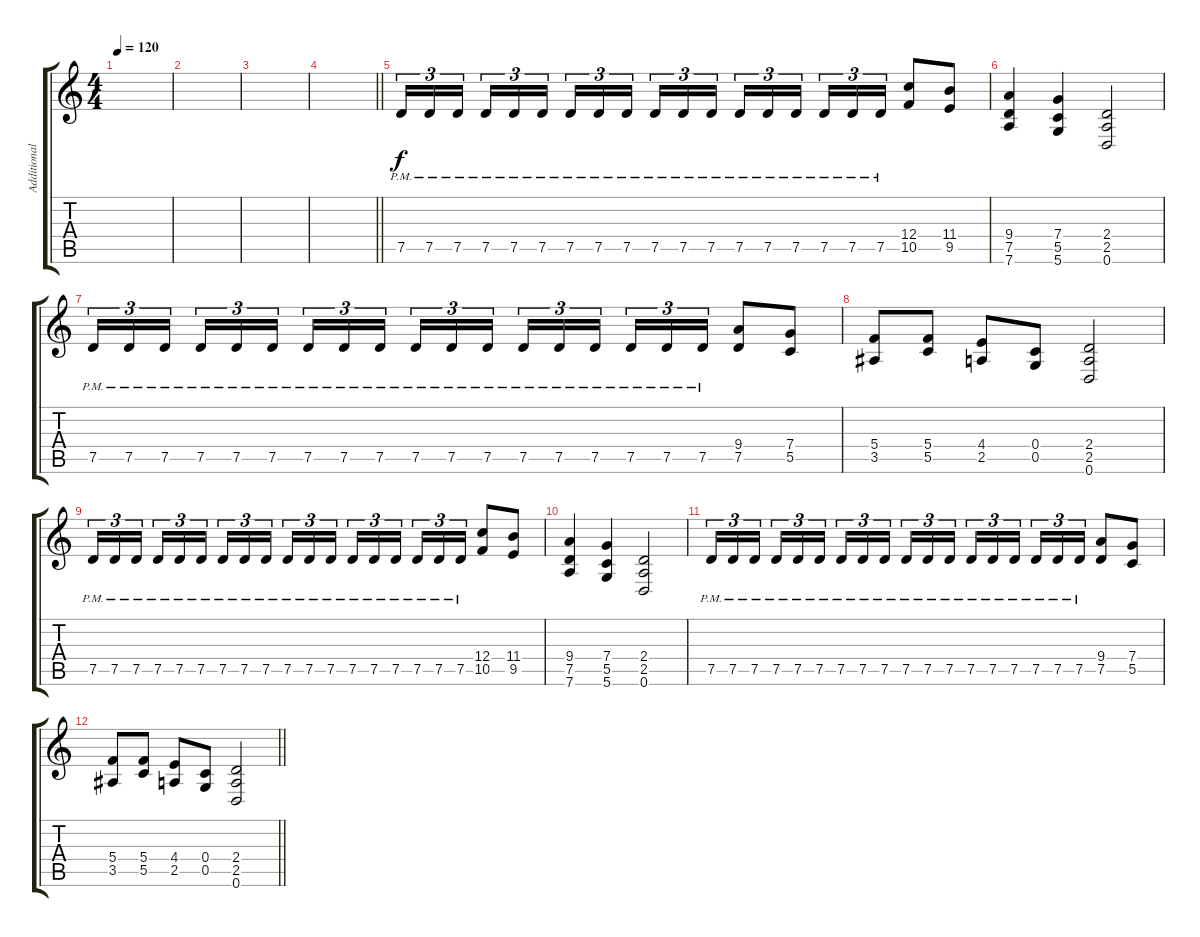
\track ("Additional rhythm guitar" "Additional") {instrument overdrivenguitar}
\staff {score tabs}
\tuning (D4 A3 F3 C3 G2 D2) {hide}
\ts (4 4)
\tempo 120
\clef g2
\ks c
|
|
|
\barLineRight lightlight
|
7.5{pm}.16{tu (3 2)} 7.5{pm}.16{tu (3 2)} 7.5{pm}.16{tu (3 2)} 7.5{pm}.16{tu (3 2)} 7.5{pm}.16{tu (3 2)} 7.5{pm}.16{tu (3 2)} 7.5{pm}.16{tu (3 2)} 7.5{pm}.16{tu (3 2)} 7.5{pm}.16{tu (3 2)} 7.5{pm}.16{tu (3 2)} 7.5{pm}.16{tu (3 2)} 7.5{pm}.16{tu (3 2)} 7.5{pm}.16{tu (3 2)} 7.5{pm}.16{tu (3 2)} 7.5{pm}.16{tu (3 2)} 7.5{pm}.16{tu (3 2)} 7.5{pm}.16{tu (3 2)} 7.5{pm}.16{tu (3 2)} (12.4 10.5).8 (11.4 9.5).8 |
(9.4 7.5 7.6).4 (7.4 5.5 5.6).4 (2.4 2.5 0.6).2 |
7.5{pm}.16{tu (3 2)} 7.5{pm}.16{tu (3 2)} 7.5{pm}.16{tu (3 2)} 7.5{pm}.16{tu (3 2)} 7.5{pm}.16{tu (3 2)} 7.5{pm}.16{tu (3 2)} 7.5{pm}.16{tu (3 2)} 7.5{pm}.16{tu (3 2)} 7.5{pm}.16{tu (3 2)} 7.5{pm}.16{tu (3 2)} 7.5{pm}.16{tu (3 2)} 7.5{pm}.16{tu (3 2)} 7.5{pm}.16{tu (3 2)} 7.5{pm}.16{tu (3 2)} 7.5{pm}.16{tu (3 2)} 7.5{pm}.16{tu (3 2)} 7.5{pm}.16{tu (3 2)} 7.5{pm}.16{tu (3 2)} (9.4 7.5).8 (7.4 5.5).8 |
(5.4 3.5).8 (5.4 5.5).8 (4.4 2.5).8 (0.4 0.5).8 (2.4 2.5 0.6).2 |
7.5{pm}.16{tu (3 2)} 7.5{pm}.16{tu (3 2)} 7.5{pm}.16{tu (3 2)} 7.5{pm}.16{tu (3 2)} 7.5{pm}.16{tu (3 2)} 7.5{pm}.16{tu (3 2)} 7.5{pm}.16{tu (3 2)} 7.5{pm}.16{tu (3 2)} 7.5{pm}.16{tu (3 2)} 7.5{pm}.16{tu (3 2)} 7.5{pm}.16{tu (3 2)} 7.5{pm}.16{tu (3 2)} 7.5{pm}.16{tu (3 2)} 7.5{pm}.16{tu (3 2)} 7.5{pm}.16{tu (3 2)} 7.5{pm}.16{tu (3 2)} 7.5{pm}.16{tu (3 2)} 7.5{pm}.16{tu (3 2)} (12.4 10.5).8 (11.4 9.5).8 |
(9.4 7.5 7.6).4 (7.4 5.5 5.6).4 (2.4 2.5 0.6).2 |
7.5{pm}.16{tu (3 2)} 7.5{pm}.16{tu (3 2)} 7.5{pm}.16{tu (3 2)} 7.5{pm}.16{tu (3 2)} 7.5{pm}.16{tu (3 2)} 7.5{pm}.16{tu (3 2)} 7.5{pm}.16{tu (3 2)} 7.5{pm}.16{tu (3 2)} 7.5{pm}.16{tu (3 2)} 7.5{pm}.16{tu (3 2)} 7.5{pm}.16{tu (3 2)} 7.5{pm}.16{tu (3 2)} 7.5{pm}.16{tu (3 2)} 7.5{pm}.16{tu (3 2)} 7.5{pm}.16{tu (3 2)} 7.5{pm}.16{tu (3 2)} 7.5{pm}.16{tu (3 2)} 7.5{pm}.16{tu (3 2)} (9.4 7.5).8 (7.4 5.5).8 |
\barLineRight lightlight
(5.4 3.5).8 (5.4 5.5).8 (4.4 2.5).8 (0.4 0.5).8 (2.4 2.5 0.6).2
